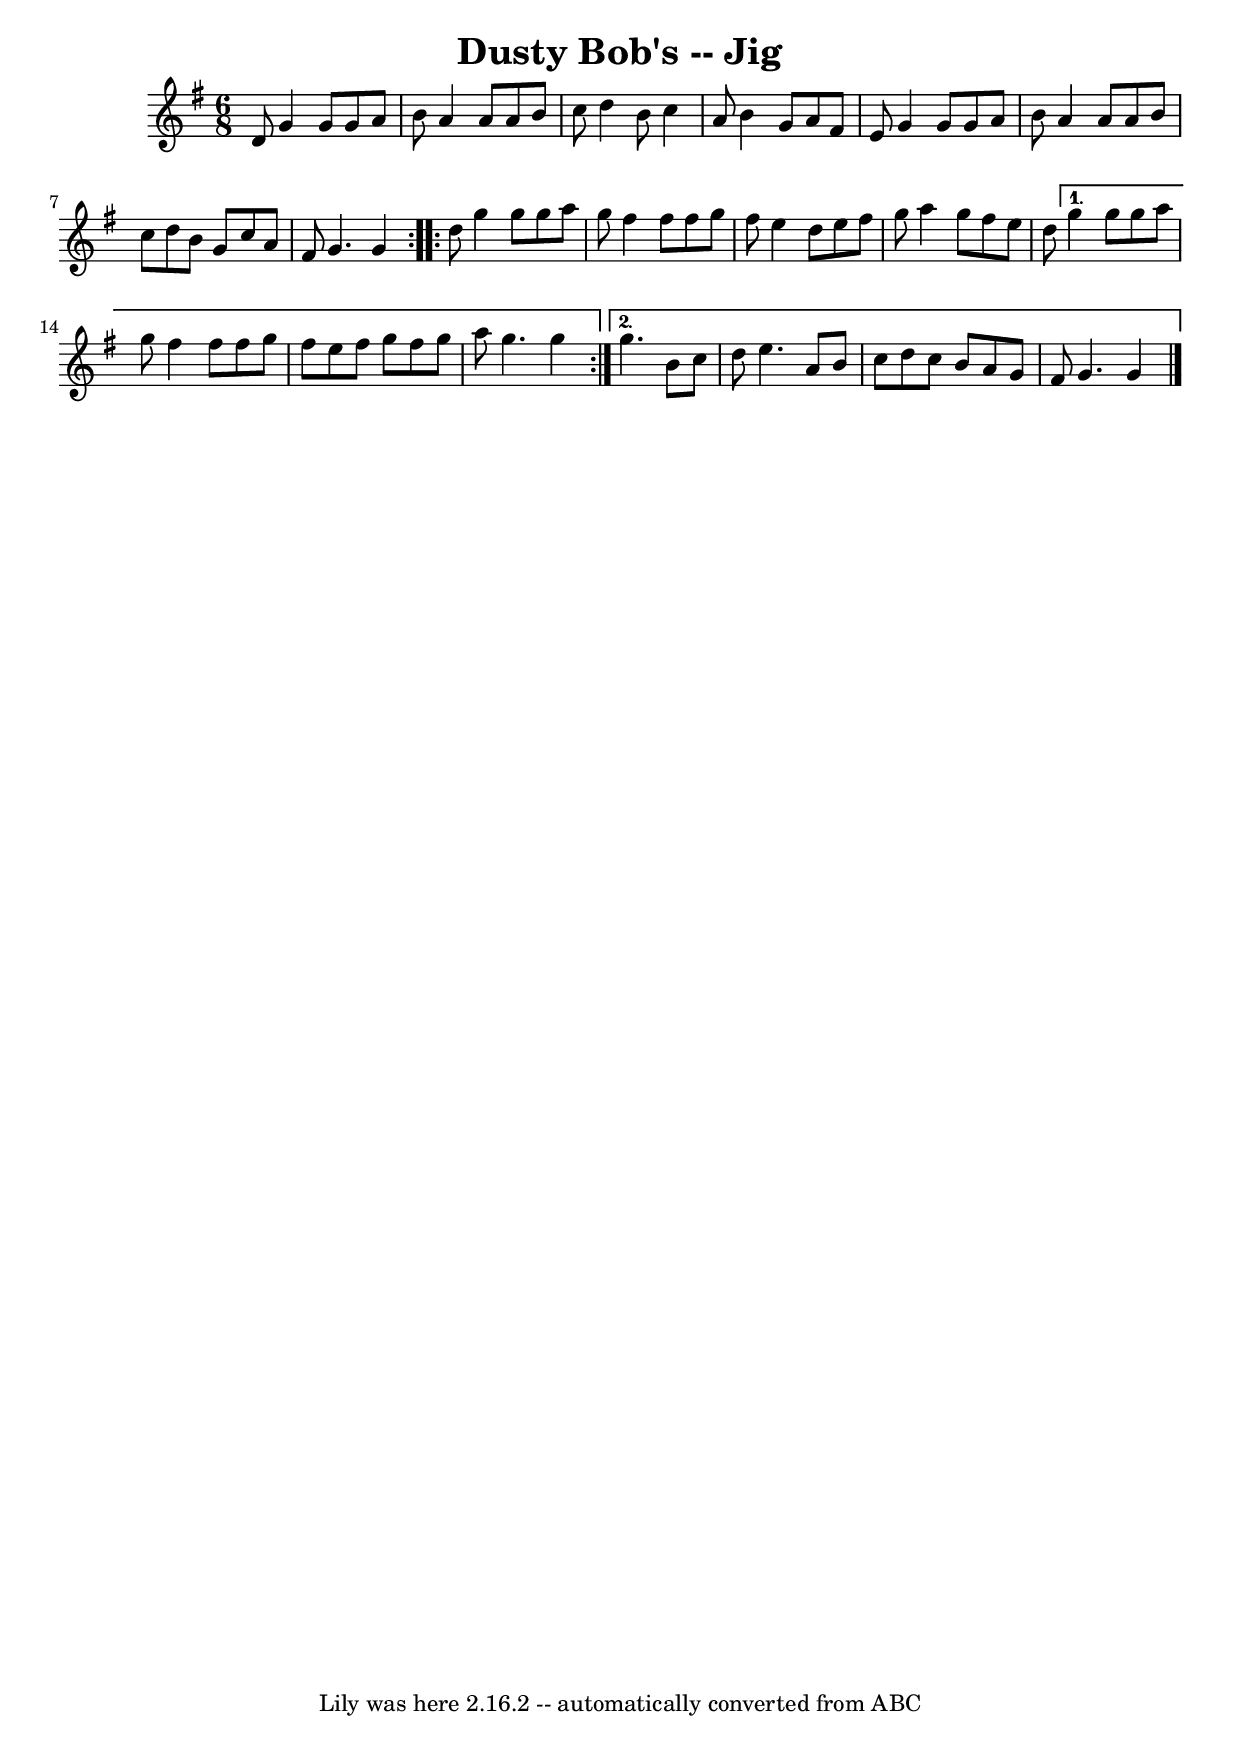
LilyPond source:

\version "2.16.2"
\include "Mammoth.ily"
\header {
  %% book = "Ryan's Mammoth Collection of Fiddle Tunes"
  crossRefNumber = "1"
  footnotes = ""
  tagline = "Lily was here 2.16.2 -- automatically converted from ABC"
  title = "Dusty Bob's -- Jig"

}
voicedefault =  {



  \repeat volta 2 {

    \time 6/8 
    \key g \major
 d'8        |
    g'4 g'8 g'8 a'8 b'8 
    |
    a'4 a'8 a'8 b'8 c''8    |
    d''4 b'8    
    c''4 a'8    |
    b'4 g'8 a'8 fis'8 e'8    |
    
    |
    g'4 g'8 g'8 a'8 b'8    |
    a'4 a'8 a'8    
    b'8 c''8    |
    d''8 b'8 g'8 c''8 a'8 fis'8    
    |
    g'4. g'4    
  }     
  \repeat volta 2 {
    d''8        |
    g''4 
    g''8 g''8 a''8 g''8    |
    fis''4 fis''8 fis''8    
    g''8 fis''8    |
    e''4 d''8 e''8 fis''8 g''8    |
    
    a''4 g''8 fis''8 e''8 d''8    |
    
  } \alternative{{   
    g''4 g''8 g''8 a''8 g''8    |
    fis''4 fis''8 fis''8   
    g''8 fis''8    |
    e''8 fis''8 g''8 fis''8 g''8 a''8  
    |
    g''4. g''4    |
    
  } { g''4. b'8 c''8 d''8   
      |
      e''4. a'8 b'8 c''8    |
      d''8 c''8 b'8    
      a'8 g'8 fis'8    |
      g'4. g'4    \bar "|."   
    }
	       }

}

\score{
  <<

    \context Staff="default"
    {
      \voicedefault 
      
    }

  >>
  \layout {
    
  }
  \midi {
  }

}
